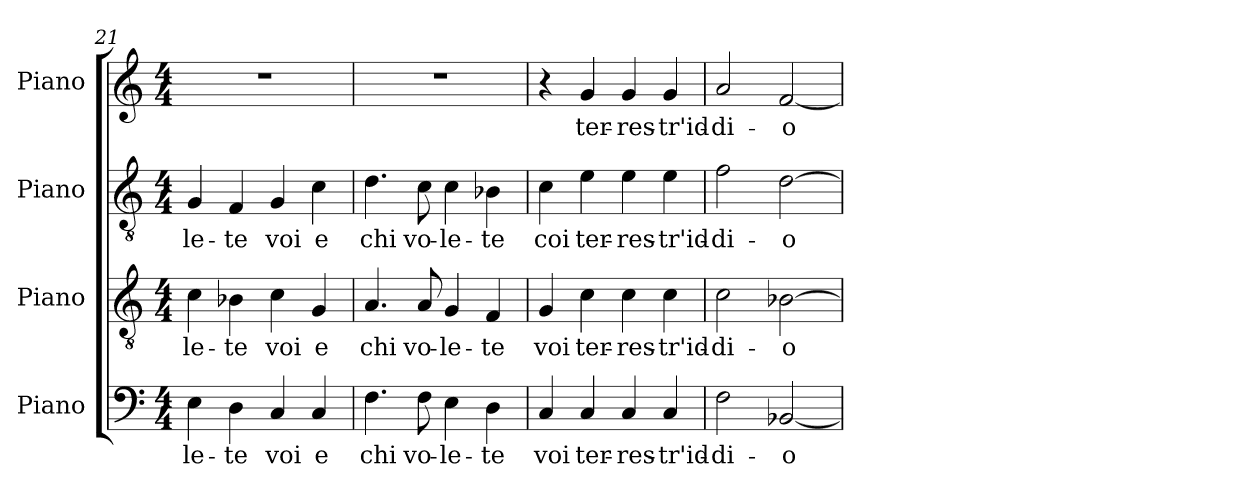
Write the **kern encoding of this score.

**kern	**text	**kern	**text	**kern	**text	**kern	**text
*part4	*part4	*part3	*part3	*part2	*part2	*part1	*part1
*staff4	*staff4	*staff3	*staff3	*staff2	*staff2	*staff1	*staff1
*I"Piano	*	*I"Piano	*	*I"Piano	*	*I"Piano	*
*I'Pno.	*	*I'Pno.	*	*I'Pno.	*	*I'Pno.	*
!!LO:PB:g=z
*clefF4	*	*clefGv2	*	*clefGv2	*	*clefG2	*
*	*	*ITrd7c12	*	*ITrd7c12	*	*	*
*k[]	*	*k[]	*	*k[]	*	*k[]	*
*C:	*	*C:	*	*C:	*	*C:	*
*M4/4	*	*M4/4	*	*M4/4	*	*M4/4	*
=21	=21	=21	=21	=21	=21	=21	=21
!	!LO:LY:b:color=#000000	!	!	!	!	!	!
!	!	!	!LO:LY:b:color=#000000	!	!	!	!
!	!	!	!	!	!LO:LY:b:color=#000000	!	!
4Ei\	-le-	4Ci\	-le-	4GGi/	-le-	1r	.
!	!LO:LY:b:color=#000000	!	!	!	!	!	!
!	!	!	!LO:LY:b:color=#000000	!	!	!	!
!	!	!	!	!	!LO:LY:b:color=#000000	!	!
4Di\	-te	4BB-i\	-te	4FFi/	-te	.	.
!	!LO:LY:b:color=#000000	!	!	!	!	!	!
!	!	!	!LO:LY:b:color=#000000	!	!	!	!
!	!	!	!	!	!LO:LY:b:color=#000000	!	!
4Ci/	voi	4Ci\	voi	4GGi/	voi	.	.
!	!LO:LY:b:color=#000000	!	!	!	!	!	!
!	!	!	!LO:LY:b:color=#000000	!	!	!	!
!	!	!	!	!	!LO:LY:b:color=#000000	!	!
4Ci/	e	4GGi/	e	4Ci\	e	.	.
=22	=22	=22	=22	=22	=22	=22	=22
!	!LO:LY:b:color=#000000	!	!	!	!	!	!
!	!	!	!LO:LY:b:color=#000000	!	!	!	!
!	!	!	!	!	!LO:LY:b:color=#000000	!	!
4.Fi\	chi	4.AAi/	chi	4.Di\	chi	1r	.
!	!LO:LY:b:color=#000000	!	!	!	!	!	!
!	!	!	!LO:LY:b:color=#000000	!	!	!	!
!	!	!	!	!	!LO:LY:b:color=#000000	!	!
8Fi\	vo-	8AAi/	vo-	8Ci\	vo-	.	.
!	!LO:LY:b:color=#000000	!	!	!	!	!	!
!	!	!	!LO:LY:b:color=#000000	!	!	!	!
!	!	!	!	!	!LO:LY:b:color=#000000	!	!
4Ei\	-le-	4GGi/	-le-	4Ci\	-le-	.	.
!	!LO:LY:b:color=#000000	!	!	!	!	!	!
!	!	!	!LO:LY:b:color=#000000	!	!	!	!
!	!	!	!	!	!LO:LY:b:color=#000000	!	!
4Di\	-te	4FFi/	-te	4BB-i\	-te	.	.
=23	=23	=23	=23	=23	=23	=23	=23
!	!LO:LY:b:color=#000000	!	!	!	!	!	!
!	!	!	!LO:LY:b:color=#000000	!	!	!	!
!	!	!	!	!	!LO:LY:b:color=#000000	!	!
4Ci/	voi	4GGi/	voi	4Ci\	coi	4r	.
!	!LO:LY:b:color=#000000	!	!	!	!	!	!
!	!	!	!LO:LY:b:color=#000000	!	!	!	!
!	!	!	!	!	!LO:LY:b:color=#000000	!	!
!	!	!	!	!	!	!	!LO:LY:b:color=#000000
4Ci/	ter-	4Ci\	ter-	4Ei\	ter-	4gi/	ter-
!	!LO:LY:b:color=#000000	!	!	!	!	!	!
!	!	!	!LO:LY:b:color=#000000	!	!	!	!
!	!	!	!	!	!LO:LY:b:color=#000000	!	!
!	!	!	!	!	!	!	!LO:LY:b:color=#000000
4Ci/	-res-	4Ci\	-res-	4Ei\	-res-	4gi/	-res-
!	!LO:LY:b:color=#000000	!	!	!	!	!	!
!	!	!	!LO:LY:b:color=#000000	!	!	!	!
!	!	!	!	!	!LO:LY:b:color=#000000	!	!
!	!	!	!	!	!	!	!LO:LY:b:color=#000000
4Ci/	-tr'id-	4Ci\	-tr'id-	4Ei\	-tr'id-	4gi/	-tr'id-
=24	=24	=24	=24	=24	=24	=24	=24
!	!LO:LY:b:color=#000000	!	!	!	!	!	!
!	!	!	!LO:LY:b:color=#000000	!	!	!	!
!	!	!	!	!	!LO:LY:b:color=#000000	!	!
!	!	!	!	!	!	!	!LO:LY:b:color=#000000
2Fi\	-di-	2Ci\	-di-	2Fi\	-di-	2ai/	-di-
!	!LO:LY:b:color=#000000	!	!	!	!	!	!
!	!	!	!LO:LY:b:color=#000000	!	!	!	!
!	!	!	!	!	!LO:LY:b:color=#000000	!	!
!	!	!	!	!	!	!	!LO:LY:b:color=#000000
[2BB-i/	-o	[2BB-i\	-o	[2Di\	-o	[2fi/	-o
=	=	=	=	=	=	=	=
*-	*-	*-	*-	*-	*-	*-	*-
